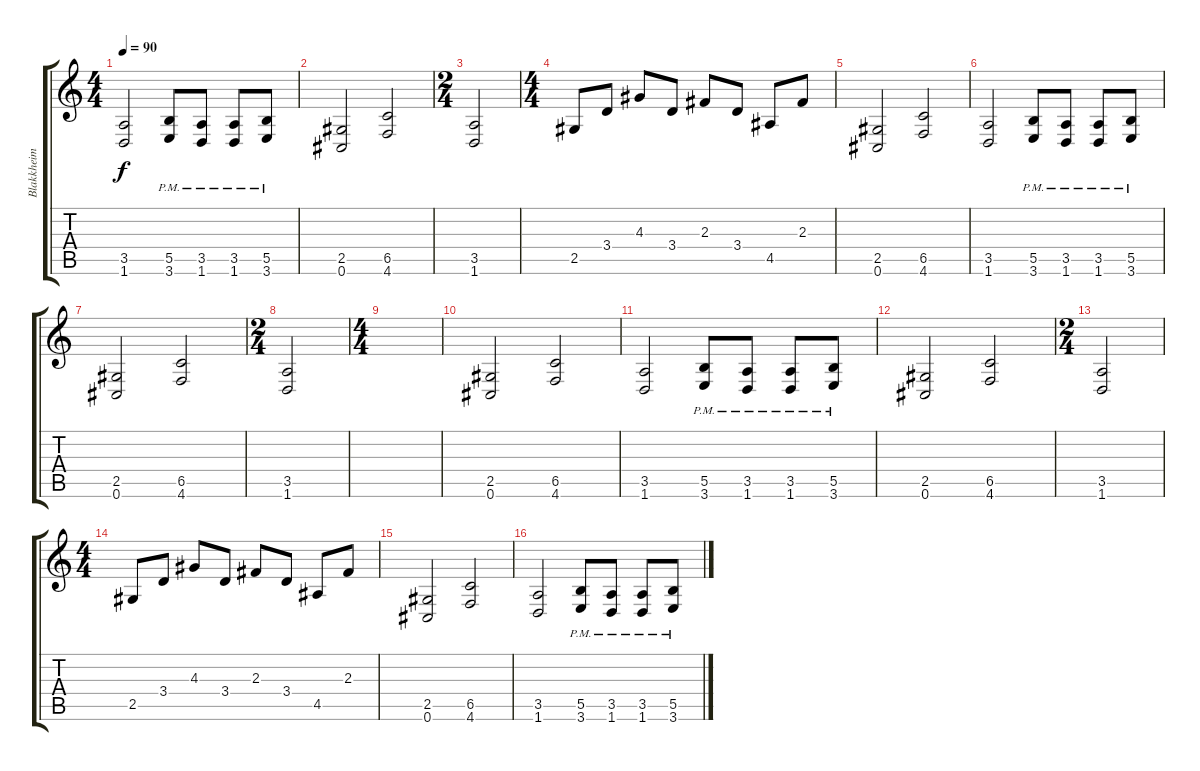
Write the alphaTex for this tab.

\track ("Blakkheim" "Blakkheim") {instrument distortionguitar}
\staff {score tabs}
\tuning (Db4 Ab3 E3 B2 Gb2 Db2) {hide}
\ts (4 4)
\tempo 90
\clef g2
\ks c
(3.5 1.6).2{dy f} (5.5{pm} 3.6{pm}).8 (3.5{pm} 1.6{pm}).8 (3.5{pm} 1.6{pm}).8 (5.5{pm} 3.6{pm}).8 |
(2.5 0.6).2 (6.5 4.6).2 |
\ts (2 4)
(3.5 1.6).2 |
\ts (4 4)
2.5.8 3.4.8 4.3.8 3.4.8 2.3.8 3.4.8 4.5.8 2.3.8 |
(2.5 0.6).2 (6.5 4.6).2 |
(3.5 1.6).2 (5.5{pm} 3.6{pm}).8 (3.5{pm} 1.6{pm}).8 (3.5{pm} 1.6{pm}).8 (5.5{pm} 3.6{pm}).8 |
(2.5 0.6).2 (6.5 4.6).2 |
\ts (2 4)
(3.5 1.6).2 |
\ts (4 4)
|
(2.5 0.6).2 (6.5 4.6).2 |
(3.5 1.6).2 (5.5{pm} 3.6{pm}).8 (3.5{pm} 1.6{pm}).8 (3.5{pm} 1.6{pm}).8 (5.5{pm} 3.6{pm}).8 |
(2.5 0.6).2 (6.5 4.6).2 |
\ts (2 4)
(3.5 1.6).2 |
\ts (4 4)
2.5.8 3.4.8 4.3.8 3.4.8 2.3.8 3.4.8 4.5.8 2.3.8 |
(2.5 0.6).2 (6.5 4.6).2 |
(3.5 1.6).2 (5.5{pm} 3.6{pm}).8 (3.5{pm} 1.6{pm}).8 (3.5{pm} 1.6{pm}).8 (5.5{pm} 3.6{pm}).8
